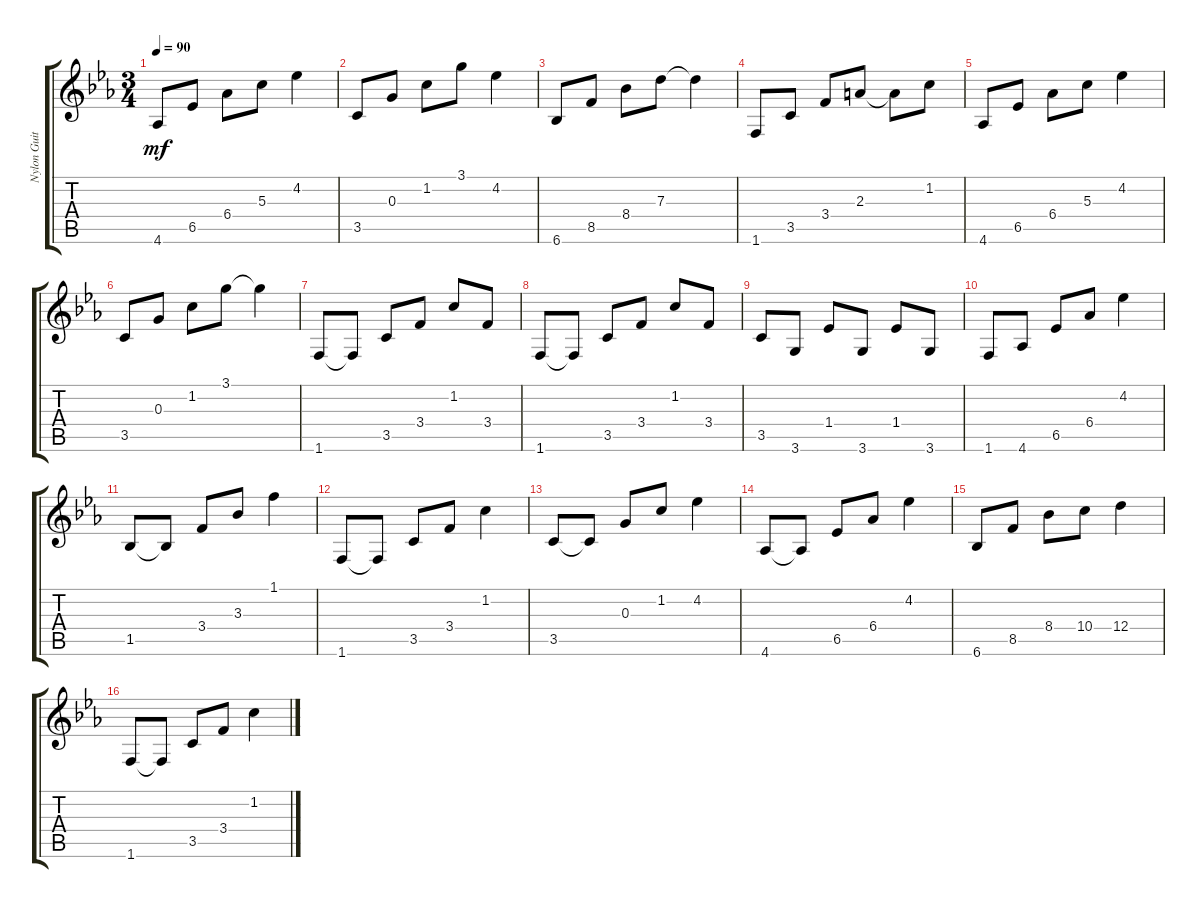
\track ("Nylon Guitar" "Nylon Guit") {solo instrument acousticguitarnylon}
\staff {score tabs}
\tuning (E4 B3 G3 D3 A2 E2) {hide}
\ts (3 4)
\tempo 90
\clef g2
\ks cminor
4.6.8{dy mf} 6.5.8 6.4.8 5.3.8 4.2.4 |
3.5.8 0.3.8 1.2.8 3.1.8 4.2.4 |
6.6.8 8.5.8 8.4.8 7.3.8 7.3{t}.4 |
1.6.8 3.5.8 3.4.8 2.3.8 2.3{t}.8 1.2.8 |
4.6.8 6.5.8 6.4.8 5.3.8 4.2.4 |
3.5.8 0.3.8 1.2.8 3.1.8 3.1{t}.4 |
1.6.8 1.6{t}.8 3.5.8 3.4.8 1.2.8 3.4.8 |
1.6.8 1.6{t}.8 3.5.8 3.4.8 1.2.8 3.4.8 |
3.5.8 3.6.8 1.4.8 3.6.8 1.4.8 3.6.8 |
1.6.8 4.6.8 6.5.8 6.4.8 4.2.4 |
1.5.8 1.5{t}.8 3.4.8 3.3.8 1.1.4 |
1.6.8 1.6{t}.8 3.5.8 3.4.8 1.2.4 |
3.5.8 3.5{t}.8 0.3.8 1.2.8 4.2.4 |
4.6.8 4.6{t}.8 6.5.8 6.4.8 4.2.4 |
6.6.8 8.5.8 8.4.8 10.4.8 12.4.4 |
1.6.8 1.6{t}.8 3.5.8 3.4.8 1.2.4
